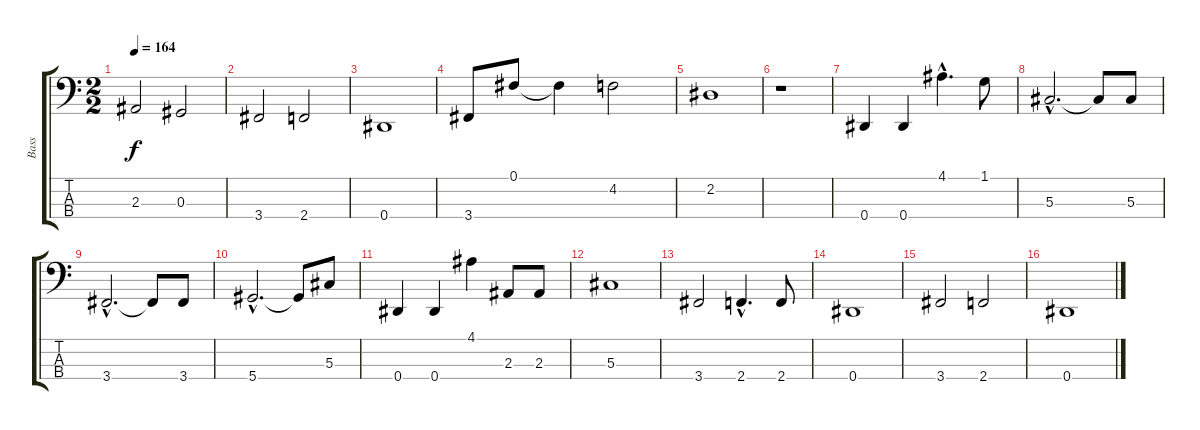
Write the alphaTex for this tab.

\track ("Bass" "Bass") {instrument electricbassfinger}
\staff {score tabs}
\tuning (Gb2 Db2 Ab1 Eb1) {hide}
\ts (2 2)
\tempo 164
\clef f4
\ks c
2.3.2{dy f} 0.3.2 |
3.4.2 2.4.2 |
0.4.1 |
3.4.8 0.1.8 0.1{t}.4 4.2.2 |
2.2.1 |
r.1 |
0.4.4 0.4.4 4.1{hac}.4{d} 1.1.8 |
5.3{hac}.2{d} 5.3{t}.8 5.3.8 |
3.4{hac}.2{d} 3.4{t}.8 3.4.8 |
5.4{hac}.2{d} 5.4{t}.8 5.3.8 |
0.4.4 0.4.4 4.1.4 2.3.8 2.3.8 |
5.3.1 |
3.4.2 2.4{hac}.4{d} 2.4.8 |
0.4.1 |
3.4.2 2.4.2 |
0.4.1
